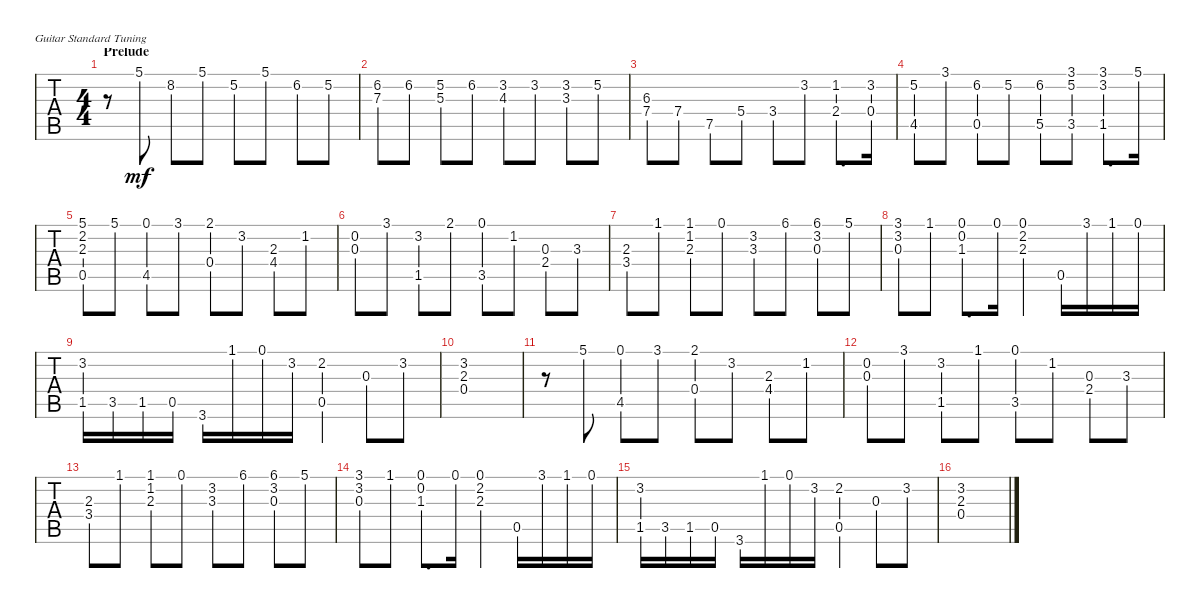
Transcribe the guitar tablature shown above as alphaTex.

\bracketExtendMode groupsimilarinstruments
\singleTrackTrackNamePolicy hidden
\multiTrackTrackNamePolicy hidden
\firstSystemTrackNameOrientation horizontal
\otherSystemsTrackNameOrientation horizontal
\track ("Gtr. 1" "Gtr. 1") {instrument acousticguitarnylon}
\staff {tabs}
\tuning (E4 B3 G3 D3 A2 E2)
\ts (4 4)
\section ("" "Prelude")
\tempo (130 hide)
\clef g2
\ks c
r.8{dy mf instrument acousticguitarnylon} 5.1.8 8.2.8 5.1.8 5.2.8 5.1.8 6.2.8 5.2.8 |
(6.2 7.3).8 6.2.8 (5.2 5.3).8 6.2.8 (3.2 4.3).8 3.2.8 (3.2 3.3).8 5.2.8 |
(6.3 7.4).8 7.4.8 7.5.8 5.4.8 3.4.8 3.2.8 (1.2 2.4).8{d} (3.2 0.4).16 |
(5.2 4.5).8 3.1.8 (6.2 0.5).8 5.2.8 (6.2 5.5).8 (3.1 5.2 3.5).8 (3.1 3.2 1.5).8{d} 5.1.16 |
(5.1 2.2 2.3 0.5).8 5.1.8 (0.1 4.5).8 3.1.8 (2.1 0.4).8 3.2.8 (2.3 4.4).8 1.2.8 |
(0.2 0.3).8 3.1.8 (3.2 1.5).8 2.1.8 (0.1 3.5).8 1.2.8 (0.3 2.4).8 3.3.8 |
(2.3 3.4).8 1.1.8 (1.1 1.2 2.3).8 0.1.8 (3.2 3.3).8 6.1.8 (6.1 3.2 0.3).8 5.1.8 |
(3.1 3.2 0.3).8 1.1.8 (0.1 0.2 1.3).8{d} 0.1.16 (0.1 2.2 2.3).4 0.5.16 3.1.16 1.1.16 0.1.16 |
(3.2 1.5).16 3.5.16 1.5.16 0.5.16 3.6.16 1.1.16 0.1.16 3.2.16 (2.2 0.5).4 0.3.8 3.2.8 |
(3.2 2.3 0.4).1 |
r.8 5.1.8 (0.1 4.5).8 3.1.8 (2.1 0.4).8 3.2.8 (2.3 4.4).8 1.2.8 |
(0.2 0.3).8 3.1.8 (3.2 1.5).8 1.1.8 (0.1 3.5).8 1.2.8 (0.3 2.4).8 3.3.8 |
(2.3 3.4).8 1.1.8 (1.1 1.2 2.3).8 0.1.8 (3.2 3.3).8 6.1.8 (6.1 3.2 0.3).8 5.1.8 |
(3.1 3.2 0.3).8 1.1.8 (0.1 0.2 1.3).8{d} 0.1.16 (0.1 2.2 2.3).4 0.5.16 3.1.16 1.1.16 0.1.16 |
(3.2 1.5).16 3.5.16 1.5.16 0.5.16 3.6.16 1.1.16 0.1.16 3.2.16 (2.2 0.5).4 0.3.8 3.2.8 |
(3.2 2.3 0.4).1
